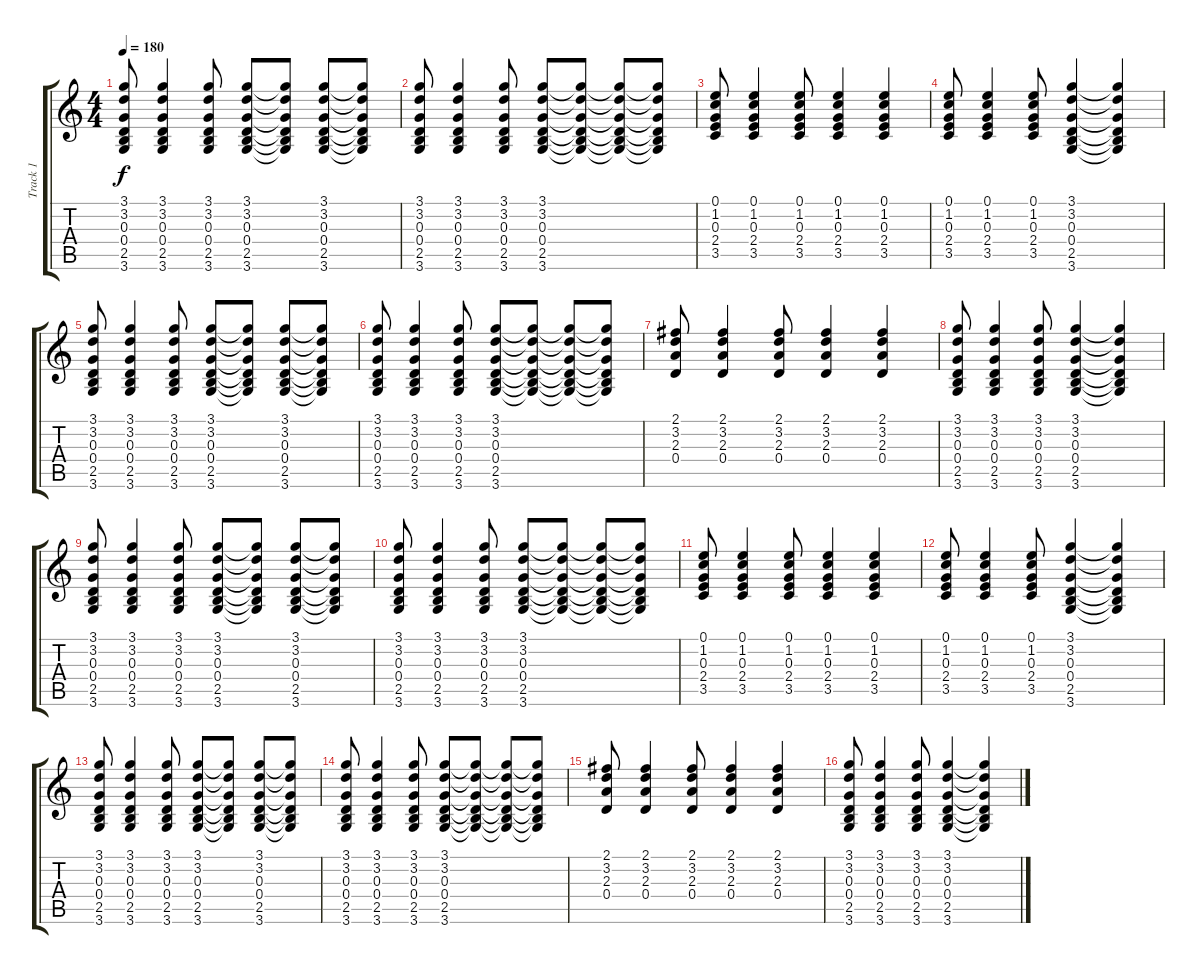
\track ("Track 1" "Track 1") {instrument acousticguitarsteel}
\staff {score tabs}
\tuning (E4 B3 G3 D3 A2 E2) {hide}
\ts (4 4)
\tempo 180
\clef g2
\ks c
(3.1 3.2 0.3 0.4 2.5 3.6).8{dy f} (3.1 3.2 0.3 0.4 2.5 3.6).4 (3.1 3.2 0.3 0.4 2.5 3.6).8 (3.1 3.2 0.3 0.4 2.5 3.6).8 (3.1{t} 3.2{t} 0.3{t} 0.4{t} 2.5{t} 3.6{t}).8 (3.1 3.2 0.3 0.4 2.5 3.6).8 (3.1{t} 3.2{t} 0.3{t} 0.4{t} 2.5{t} 3.6{t}).8 |
(3.1 3.2 0.3 0.4 2.5 3.6).8 (3.1 3.2 0.3 0.4 2.5 3.6).4 (3.1 3.2 0.3 0.4 2.5 3.6).8 (3.1 3.2 0.3 0.4 2.5 3.6).8 (3.1{t} 3.2{t} 0.3{t} 0.4{t} 2.5{t} 3.6{t}).8 (3.1{t} 3.2{t} 0.3{t} 0.4{t} 2.5{t} 3.6{t}).8 (3.1{t} 3.2{t} 0.3{t} 0.4{t} 2.5{t} 3.6{t}).8 |
(0.1 1.2 0.3 2.4 3.5).8 (0.1 1.2 0.3 2.4 3.5).4 (0.1 1.2 0.3 2.4 3.5).8 (0.1 1.2 0.3 2.4 3.5).4 (0.1 1.2 0.3 2.4 3.5).4 |
(0.1 1.2 0.3 2.4 3.5).8 (0.1 1.2 0.3 2.4 3.5).4 (0.1 1.2 0.3 2.4 3.5).8 (3.1 3.2 0.3 0.4 2.5 3.6).4 (3.1{t} 3.2{t} 0.3{t} 0.4{t} 2.5{t} 3.6{t}).4 |
(3.1 3.2 0.3 0.4 2.5 3.6).8 (3.1 3.2 0.3 0.4 2.5 3.6).4 (3.1 3.2 0.3 0.4 2.5 3.6).8 (3.1 3.2 0.3 0.4 2.5 3.6).8 (3.1{t} 3.2{t} 0.3{t} 0.4{t} 2.5{t} 3.6{t}).8 (3.1 3.2 0.3 0.4 2.5 3.6).8 (3.1{t} 3.2{t} 0.3{t} 0.4{t} 2.5{t} 3.6{t}).8 |
(3.1 3.2 0.3 0.4 2.5 3.6).8 (3.1 3.2 0.3 0.4 2.5 3.6).4 (3.1 3.2 0.3 0.4 2.5 3.6).8 (3.1 3.2 0.3 0.4 2.5 3.6).8 (3.1{t} 3.2{t} 0.3{t} 0.4{t} 2.5{t} 3.6{t}).8 (3.1{t} 3.2{t} 0.3{t} 0.4{t} 2.5{t} 3.6{t}).8 (3.1{t} 3.2{t} 0.3{t} 0.4{t} 2.5{t} 3.6{t}).8 |
(2.1 3.2 2.3 0.4).8 (2.1 3.2 2.3 0.4).4 (2.1 3.2 2.3 0.4).8 (2.1 3.2 2.3 0.4).4 (2.1 3.2 2.3 0.4).4 |
(3.1 3.2 0.3 0.4 2.5 3.6).8 (3.1 3.2 0.3 0.4 2.5 3.6).4 (3.1 3.2 0.3 0.4 2.5 3.6).8 (3.1 3.2 0.3 0.4 2.5 3.6).4 (3.1{t} 3.2{t} 0.3{t} 0.4{t} 2.5{t} 3.6{t}).4 |
(3.1 3.2 0.3 0.4 2.5 3.6).8 (3.1 3.2 0.3 0.4 2.5 3.6).4 (3.1 3.2 0.3 0.4 2.5 3.6).8 (3.1 3.2 0.3 0.4 2.5 3.6).8 (3.1{t} 3.2{t} 0.3{t} 0.4{t} 2.5{t} 3.6{t}).8 (3.1 3.2 0.3 0.4 2.5 3.6).8 (3.1{t} 3.2{t} 0.3{t} 0.4{t} 2.5{t} 3.6{t}).8 |
(3.1 3.2 0.3 0.4 2.5 3.6).8 (3.1 3.2 0.3 0.4 2.5 3.6).4 (3.1 3.2 0.3 0.4 2.5 3.6).8 (3.1 3.2 0.3 0.4 2.5 3.6).8 (3.1{t} 3.2{t} 0.3{t} 0.4{t} 2.5{t} 3.6{t}).8 (3.1{t} 3.2{t} 0.3{t} 0.4{t} 2.5{t} 3.6{t}).8 (3.1{t} 3.2{t} 0.3{t} 0.4{t} 2.5{t} 3.6{t}).8 |
(0.1 1.2 0.3 2.4 3.5).8 (0.1 1.2 0.3 2.4 3.5).4 (0.1 1.2 0.3 2.4 3.5).8 (0.1 1.2 0.3 2.4 3.5).4 (0.1 1.2 0.3 2.4 3.5).4 |
(0.1 1.2 0.3 2.4 3.5).8 (0.1 1.2 0.3 2.4 3.5).4 (0.1 1.2 0.3 2.4 3.5).8 (3.1 3.2 0.3 0.4 2.5 3.6).4 (3.1{t} 3.2{t} 0.3{t} 0.4{t} 2.5{t} 3.6{t}).4 |
(3.1 3.2 0.3 0.4 2.5 3.6).8 (3.1 3.2 0.3 0.4 2.5 3.6).4 (3.1 3.2 0.3 0.4 2.5 3.6).8 (3.1 3.2 0.3 0.4 2.5 3.6).8 (3.1{t} 3.2{t} 0.3{t} 0.4{t} 2.5{t} 3.6{t}).8 (3.1 3.2 0.3 0.4 2.5 3.6).8 (3.1{t} 3.2{t} 0.3{t} 0.4{t} 2.5{t} 3.6{t}).8 |
(3.1 3.2 0.3 0.4 2.5 3.6).8 (3.1 3.2 0.3 0.4 2.5 3.6).4 (3.1 3.2 0.3 0.4 2.5 3.6).8 (3.1 3.2 0.3 0.4 2.5 3.6).8 (3.1{t} 3.2{t} 0.3{t} 0.4{t} 2.5{t} 3.6{t}).8 (3.1{t} 3.2{t} 0.3{t} 0.4{t} 2.5{t} 3.6{t}).8 (3.1{t} 3.2{t} 0.3{t} 0.4{t} 2.5{t} 3.6{t}).8 |
(2.1 3.2 2.3 0.4).8 (2.1 3.2 2.3 0.4).4 (2.1 3.2 2.3 0.4).8 (2.1 3.2 2.3 0.4).4 (2.1 3.2 2.3 0.4).4 |
(3.1 3.2 0.3 0.4 2.5 3.6).8 (3.1 3.2 0.3 0.4 2.5 3.6).4 (3.1 3.2 0.3 0.4 2.5 3.6).8 (3.1 3.2 0.3 0.4 2.5 3.6).4 (3.1{t} 3.2{t} 0.3{t} 0.4{t} 2.5{t} 3.6{t}).4
